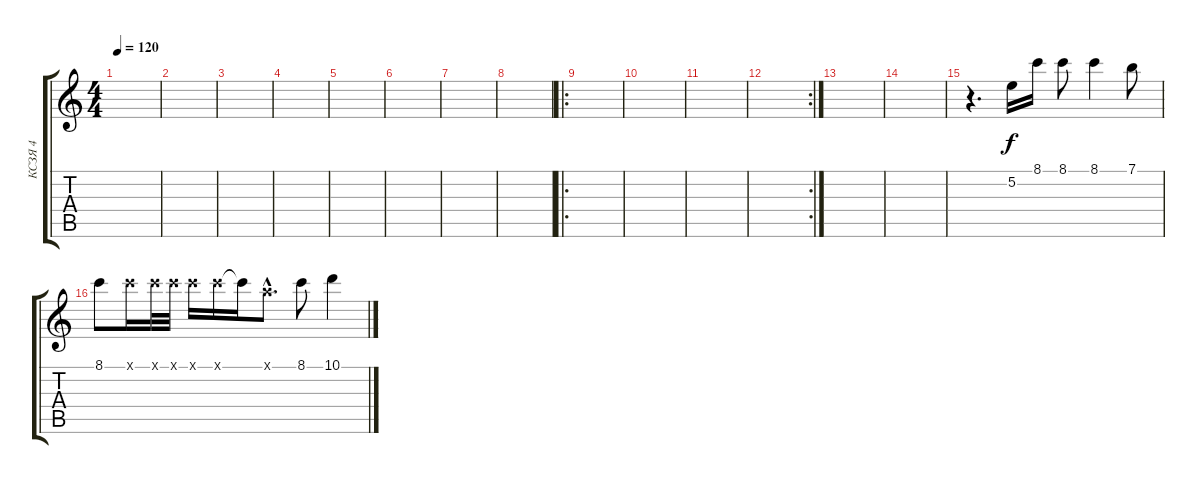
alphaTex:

\track ("КСЗЯ 4" "КСЗЯ 4") {instrument overdrivenguitar}
\staff {score tabs}
\tuning (E4 B3 G3 D3 A2 E2) {hide}
\ts (4 4)
\tempo 120
\clef g2
\ks aminor
|
|
|
|
|
|
|
|
\ro
|
|
|
\rc 2
|
|
|
r.4{d} 5.2.16 8.1.16 8.1.8 8.1.4 7.1.8 |
8.1.8 8.1{x}.16 8.1{x}.32 8.1{x}.32 8.1{x}.16 8.1{x}.16 8.1{t}.16 5.1{hac x}.8{d} 8.1.8 10.1.4
